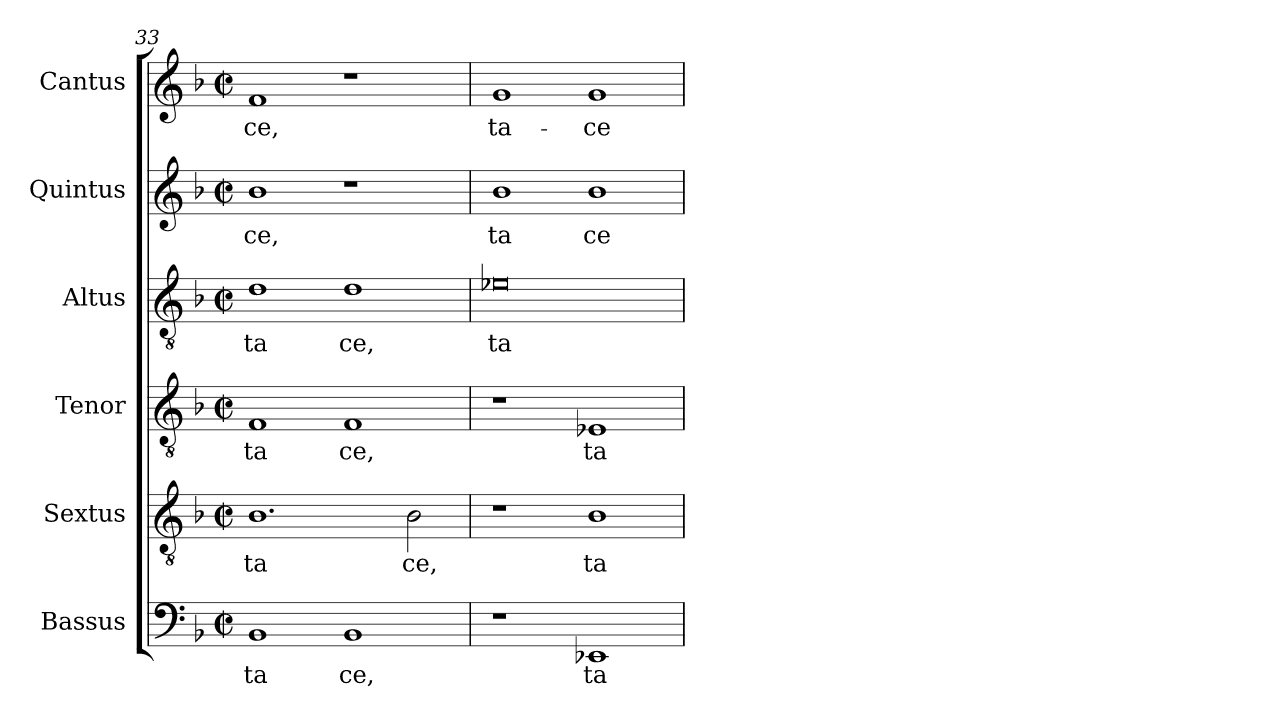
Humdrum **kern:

**kern	**text	**kern	**text	**kern	**text	**kern	**text	**kern	**text	**kern	**text
*part6	*part6	*part5	*part5	*part4	*part4	*part3	*part3	*part2	*part2	*part1	*part1
*staff6	*staff6	*staff5	*staff5	*staff4	*staff4	*staff3	*staff3	*staff2	*staff2	*staff1	*staff1
*I"Bassus	*	*I"Sextus	*	*I"Tenor	*	*I"Altus	*	*I"Quintus	*	*I"Cantus	*
!!LO:LB:g=z
*clefF4	*	*clefGv2	*	*clefGv2	*	*clefGv2	*	*clefG2	*	*clefG2	*
*k[b-]	*	*k[b-]	*	*k[b-]	*	*k[b-]	*	*k[b-]	*	*k[b-]	*
*F:	*	*F:	*	*F:	*	*F:	*	*F:	*	*F:	*
*M2/2	*	*M2/2	*	*M2/2	*	*M2/2	*	*M2/2	*	*M2/2	*
*met(c|)	*	*met(c|)	*	*met(c|)	*	*met(c|)	*	*met(c|)	*	*met(c|)	*
=33	=33	=33	=33	=33	=33	=33	=33	=33	=33	=33	=33
!	!LO:LY:b:cj	!	!LO:LY:b:cj	!	!LO:LY:b:cj	!	!LO:LY:b:cj	!	!LO:LY:b:cj	!	!LO:LY:b:cj
1BB-	ta	1.B-	ta	1F	ta	1d	ta	1b-	ce,	1f	ce,
!	!LO:LY:b:cj	!	!	!	!LO:LY:b:cj	!	!LO:LY:b:cj	!	!	!	!
1BB-	ce,	.	.	1F	ce,	1d	ce,	1r	.	1r	.
!	!	!	!LO:LY:b:cj	!	!	!	!	!	!	!	!
.	.	2B-\	ce,	.	.	.	.	.	.	.	.
=34	=34	=34	=34	=34	=34	=34	=34	=34	=34	=34	=34
!	!	!	!	!	!	!	!LO:LY:b:cj	!	!LO:LY:b:cj	!	!LO:LY:b:cj
1r	.	1r	.	1r	.	0e-X	ta	1b-	ta	1g	ta-
!	!LO:LY:b:cj	!	!LO:LY:b:cj	!	!LO:LY:b:cj	!	!	!	!LO:LY:b:cj	!	!LO:LY:b:cj
1EE-X	ta	1B-	ta	1E-X	ta	.	.	1b-	ce	1g	-ce
=	=	=	=	=	=	=	=	=	=	=	=
*-	*-	*-	*-	*-	*-	*-	*-	*-	*-	*-	*-
